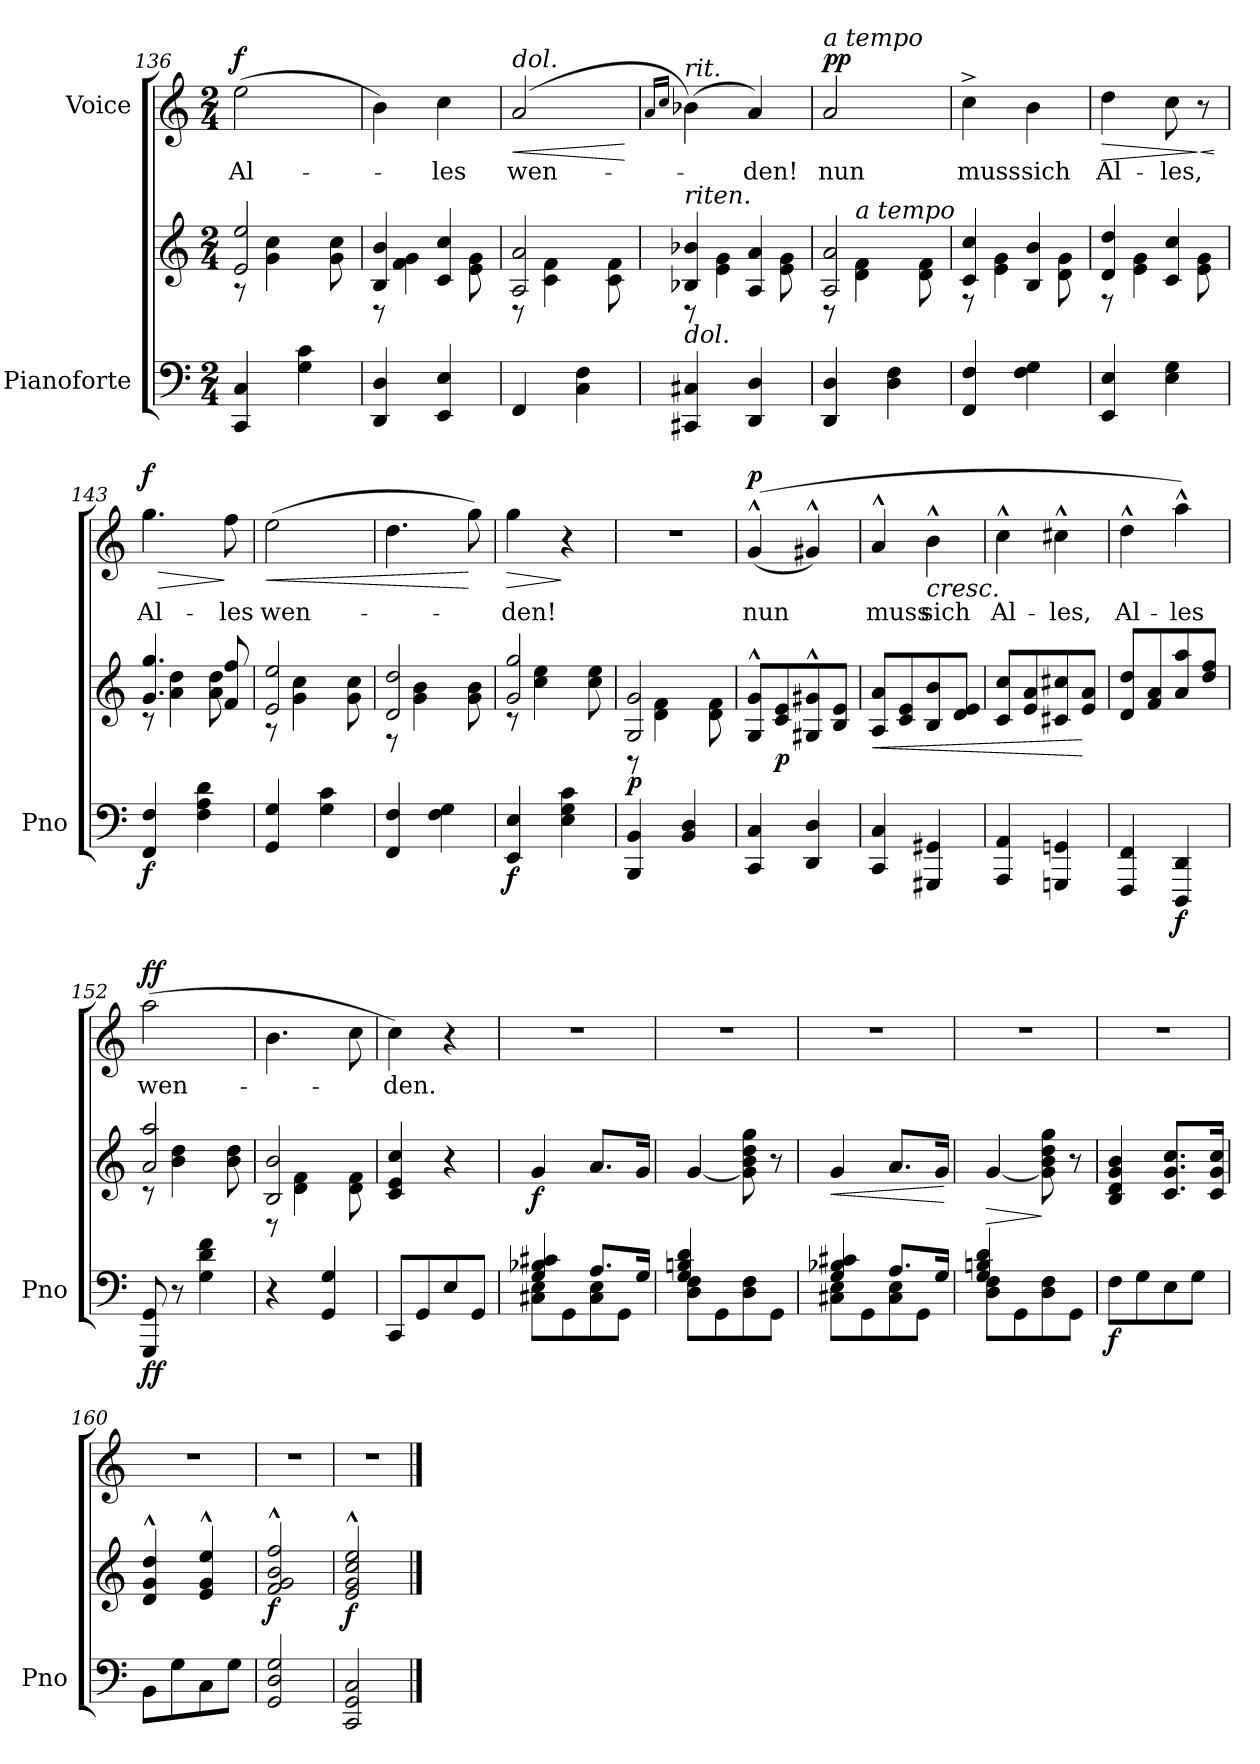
**kern	**kern	**dynam	**kern	**text	**dynam
*part2	*part2	*part2	*part1	*part1	*part1
*staff3	*staff2	*staff2/3	*staff1	*staff1	*staff1
*I"Pianoforte	*	*	*I"Voice	*	*
*I'Pno	*	*	*	*	*
*clefF4	*clefG2	*	*clefG2	*	*
*k[]	*k[]	*	*k[]	*	*
*M2/4	*M2/4	*	*M2/4	*	*
=136	=136	=136	=136	=136	=136
*	*^	*	*	*	*
!	!	!	!	!	!	!LO:DY:b
4CC/ 4C/	2e/ 2ee/	8r	.	(2ee\	Al-	f
.	.	4g\ 4cc\	.	.	.	.
4G\ 4c\	.	.	.	.	.	.
.	.	8g\ 8cc\	.	.	.	.
=137	=137	=137	=137	=137	=137	=137
4DD/ 4D/	4B/ 4b/	8r	.	4b\)	.	.
.	.	4f\ 4g\	.	.	.	.
4EE/ 4E/	4c/ 4cc/	.	.	4cc\	-les	.
.	.	8e\ 8g\	.	.	.	.
=138	=138	=138	=138	=138	=138	=138
!	!	!	!	!LO:TX:i:t=dol.	!	!
!	!	!	!	!	!	!LO:HP:b
4FF/	2A/ 2a/	8r	.	(2a/	wen-	<
.	.	4c\ 4f\	.	.	.	.
4C\ 4F\	.	.	.	.	.	.
.	.	8c\ 8f\	.	.	.	.
*	*v	*v	*	*	*	*
.	.	.	.	.	[
=139	=139	=139	=139	=139	=139
.	.	.	16qa/LL	.	.
.	.	.	16qcc/JJ	.	.
*	*^	*	*	*	*
!	!	!	!	!LO:TX:a:i:t=rit.	!	!
!	!LO:TX:i:t=riten.	!	!	!	!	!
!LO:TX:i:t=dol.	!	!	!	!	!	!
4CC#X/ 4C#X/	4B-X/ 4b-X/	8r	.	(4b-X\)	.	.
.	.	4e\ 4g\	.	.	.	.
4DD/ 4D/	4A/ 4a/	.	.	4a/)	-den!	.
.	.	8e\ 8g\	.	.	.	.
=140	=140	=140	=140	=140	=140	=140
!	!	!	!	!LO:TX:a:i:t=a tempo	!	!
!	!	!	!	!	!	!LO:DY:b
4DD/ 4D/	2A/ 2a/	8r	.	2a/	nun	pp
!	!	!LO:TX:i:t=a tempo	!	!	!	!
.	.	4d\ 4f\	.	.	.	.
4D\ 4F\	.	.	.	.	.	.
.	.	8d\ 8f\	.	.	.	.
=141	=141	=141	=141	=141	=141	=141
4FF/ 4F/	4c/ 4cc/	8r	.	4cc^\	muss	.
.	.	4e\ 4g\	.	.	.	.
4F\ 4G\	4B/ 4b/	.	.	4b\	sich	.
.	.	8d\ 8g\	.	.	.	.
=142	=142	=142	=142	=142	=142	=142
!	!	!	!	!	!	!LO:HP:b
4EE/ 4E/	4d/ 4dd/	8r	.	4dd\	Al-	>
.	.	4e\ 4g\	.	.	.	.
4E\ 4G\	4c/ 4cc/	.	.	8cc\	-les,	.
!	!	!	!	!	!	!LO:HP:n=1:b
.	.	8e\ 8g\	.	8r	.	] <
*	*v	*v	*	*	*	*
.	.	.	.	.	[
=143	=143	=143	=143	=143	=143
*	*^	*	*	*	*
!	!	!	!LO:DY:b=2	!	!	!LO:HP:b
!	!	!	!	!	!	!LO:DY:n=1:b
4FF/ 4F/	4.g/ 4.gg/	8r	f	4.gg\	Al-	> f
.	.	4a\ 4dd\	.	.	.	.
4F\ 4A\ 4d\	.	.	.	.	.	.
.	8f/ 8ff/	8a\ 8dd\	.	8ff\	-les	]
=144	=144	=144	=144	=144	=144	=144
!	!	!	!	!	!	!LO:HP:b
4GG/ 4G/	2e/ 2ee/	8r	.	(2ee\	wen-	<
.	.	4g\ 4cc\	.	.	.	.
4G\ 4c\	.	.	.	.	.	.
.	.	8g\ 8cc\	.	.	.	.
=145	=145	=145	=145	=145	=145	=145
4FF/ 4F/	2d/ 2dd/	8r	.	4.dd\	.	.
.	.	4g\ 4b\	.	.	.	.
4F\ 4G\	.	.	.	.	.	.
.	.	8g\ 8b\	.	8gg\)	.	[
=146	=146	=146	=146	=146	=146	=146
!	!	!	!LO:DY:b=2	!	!	!LO:HP:b
4EE/ 4E/	2g/ 2gg/	8r	f	4gg\	-den!	>
.	.	4cc\ 4ee\	.	.	.	.
4E\ 4G\ 4c\	.	.	.	4r	.	]
.	.	8cc\ 8ee\	.	.	.	.
=147	=147	=147	=147	=147	=147	=147
!	!	!	!LO:DY:b	!	!	!
4BBB/ 4BB/	2G/ 2g/	8r	p	2r	.	.
.	.	4d\ 4f\	.	.	.	.
4BB/ 4D/	.	.	.	.	.	.
.	.	8d\ 8f\	.	.	.	.
=148	=148	=148	=148	=148	=148	=148
!	!	!	!	!	!	!LO:DY:b
*	*v	*v	*	*	*	*
4CC/ 4C/	8G/^^ 8g/^^L	.	((4g^^/	nun	p
!	!	!LO:DY:b	!	!	!
.	8c/ 8e/	p	.	.	.
4DD/ 4D/	8G#X/^^ 8g#X/^^	.	4g#X^^/)	.	.
.	8B/ 8e/J	.	.	.	.
=149	=149	=149	=149	=149	=149
!	!	!LO:HP:b	!	!	!
4CC/ 4C/	8A/ 8a/L	<	4a^^/	muss	.
.	8c/ 8e/	.	.	.	.
!	!	!	!LO:TX:b:i:t=cresc.	!	!
4GGG#X/ 4GG#X/	8B/ 8b/	.	4b^^\	sich	.
.	8d/ 8e/J	.	.	.	.
=150	=150	=150	=150	=150	=150
4AAA/ 4AA/	8c/ 8cc/L	.	4cc^^\	Al-	.
.	8e/ 8a/	.	.	.	.
4GGGn/ 4GGn/	8c#X/ 8cc#X/	.	4cc#X^^\	-les,	.
.	8e/ 8a/J	[	.	.	.
=151	=151	=151	=151	=151	=151
4FFF/ 4FF/	8d/ 8dd/L	.	4dd^^\	Al-	.
.	8f/ 8a/	.	.	.	.
!	!	!LO:DY:b=2	!	!	!
4DDD/ 4DD/	8a/ 8aa/	f	4aa^^\)	-les	.
.	8dd/ 8ff/J	.	.	.	.
=152	=152	=152	=152	=152	=152
*	*^	*	*	*	*
!	!	!	!LO:DY:b=2	!	!	!LO:DY:b
8GGG/ 8GG/	2a/ 2aa/	8r	ff	(2aa\	wen-	ff
8r	.	4b\ 4dd\	.	.	.	.
4G\ 4d\ 4f\	.	.	.	.	.	.
.	.	8b\ 8dd\	.	.	.	.
=153	=153	=153	=153	=153	=153	=153
4r	2B/ 2b/	8r	.	4.b\	.	.
.	.	4d\ 4f\	.	.	.	.
4GG/ 4G/	.	.	.	.	.	.
.	.	8d\ 8f\	.	8cc\	.	.
*	*v	*v	*	*	*	*
=154	=154	=154	=154	=154	=154
8CC/L	4c/ 4e/ 4cc/	.	4cc\)	-den.	.
8GG/	.	.	.	.	.
8E/	4r	.	4r	.	.
8GG/J	.	.	.	.	.
=155	=155	=155	=155	=155	=155
*^	*	*	*	*	*
!	!	!	!LO:DY:b	!	!	!
4G/ 4B-X/ 4c#X/	8C#X\ 8E\L	4g/	f	2r	.	.
.	8GG\	.	.	.	.	.
8.A/L	8C#\ 8E\	8.a/L	.	.	.	.
.	8GG\J	.	.	.	.	.
16G/Jk	.	16g/Jk	.	.	.	.
=156	=156	=156	=156	=156	=156	=156
*	*^	*	*	*	*	*
4ryy	8D\ 8F\L	4G/ 4Bn/ 4d/	[4g/	.	2r	.	.
.	8GG\	.	.	.	.	.	.
4ryy	8D\ 8F\	4ryy	8g\] 8b\ 8dd\ 8gg\	.	.	.	.
.	8GG\J	.	8r	.	.	.	.
*	*v	*v	*	*	*	*	*
=157	=157	=157	=157	=157	=157	=157
!	!	!	!LO:HP:b	!	!	!
4G/ 4B-X/ 4c#X/	8C#X\ 8E\L	4g/	<	2r	.	.
.	8GG\	.	.	.	.	.
8.A/L	8C#\ 8E\	8.a/L	.	.	.	.
.	8GG\J	.	.	.	.	.
16G/Jk	.	16g/Jk	.	.	.	.
*v	*v	*	*	*	*	*
.	.	[	.	.	.
=158	=158	=158	=158	=158	=158
*^	*	*	*	*	*
*	*^	*	*	*	*	*
!	!	!	!	!LO:HP:b	!	!	!
4ryy	8D\ 8F\L	4G/ 4Bn/ 4d/	[4g/	>	2r	.	.
.	8GG\	.	.	.	.	.	.
4ryy	8D\ 8F\	4ryy	8g\] 8b\ 8dd\ 8gg\	]	.	.	.
.	8GG\J	.	8r	.	.	.	.
*	*v	*v	*	*	*	*	*
=159	=159	=159	=159	=159	=159	=159
!	!	!	!LO:DY:b=2	!	!	!
*v	*v	*	*	*	*	*
8F\L	4B/ 4d/ 4g/ 4b/	f	2r	.	.
8G\	.	.	.	.	.
8E\	8.c/ 8.g/ 8.cc/L	.	.	.	.
8G\J	.	.	.	.	.
.	16c/ 16g/ 16cc/Jk	.	.	.	.
=160	=160	=160	=160	=160	=160
8BB\L	4d/^^ 4g/^^ 4dd/^^	.	2r	.	.
8G\	.	.	.	.	.
8C\	4e/^^ 4g/^^ 4ee/^^	.	.	.	.
8G\J	.	.	.	.	.
=161	=161	=161	=161	=161	=161
!	!	!LO:DY:b	!	!	!
2GG/ 2D/ 2G/	2f/^^ 2g/^^ 2b/^^ 2ff/^^	f	2r	.	.
=162	=162	=162	=162	=162	=162
!	!	!LO:DY:b	!	!	!
2CC/ 2GG/ 2C/	2e/^^ 2g/^^ 2cc/^^ 2ee/^^	f	2r	.	.
==	==	==	==	==	==
*-	*-	*-	*-	*-	*-
